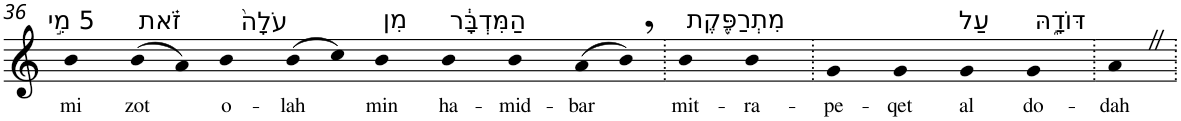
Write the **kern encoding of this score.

**kern	**text
*part1	*part1
*staff1	*staff1
*I"Piano	*
*I'Pno	*
!!LO:PB:g=z
*clefG2	*
*k[]	*
=36	=36
!LO:TX:a:t=5 מִ֣י	!
!	!LO:LY:b
4b	mi
!LO:TX:a:t=זֹ֗את	!
!	!LO:LY:b
(>8b	zot
8a)	.
!LO:TX:a:t=עֹלָה֙	!
!	!LO:LY:b
4b	o-
!	!LO:LY:b
(>8b	-lah
8cc)	.
!LO:TX:a:t=מִן	!
!	!LO:LY:b
4b	min
!LO:TX:a:t=הַמִּדְבָּ֔ר	!
!	!LO:LY:b
4b	ha-
!	!LO:LY:b
4b	-mid-
!	!LO:LY:b
(>8a	-bar
8b,)	.
=37.	=37.
!LO:TX:a:t=מִתְרַפֶּ֖קֶת	!
!	!LO:LY:b
4b	mit-
!	!LO:LY:b
4b	-ra-
=38.	=38.
!	!LO:LY:b
4g	-pe-
!	!LO:LY:b
4g	-qet
!LO:TX:a:t=עַל	!
!	!LO:LY:b
4g	al
!LO:TX:a:t=דּוֹדָ֑הּ	!
!	!LO:LY:b
4g	do-
=39.	=39.
!	!LO:LY:b
4aZ	-dah
=.	=.
*-	*-
